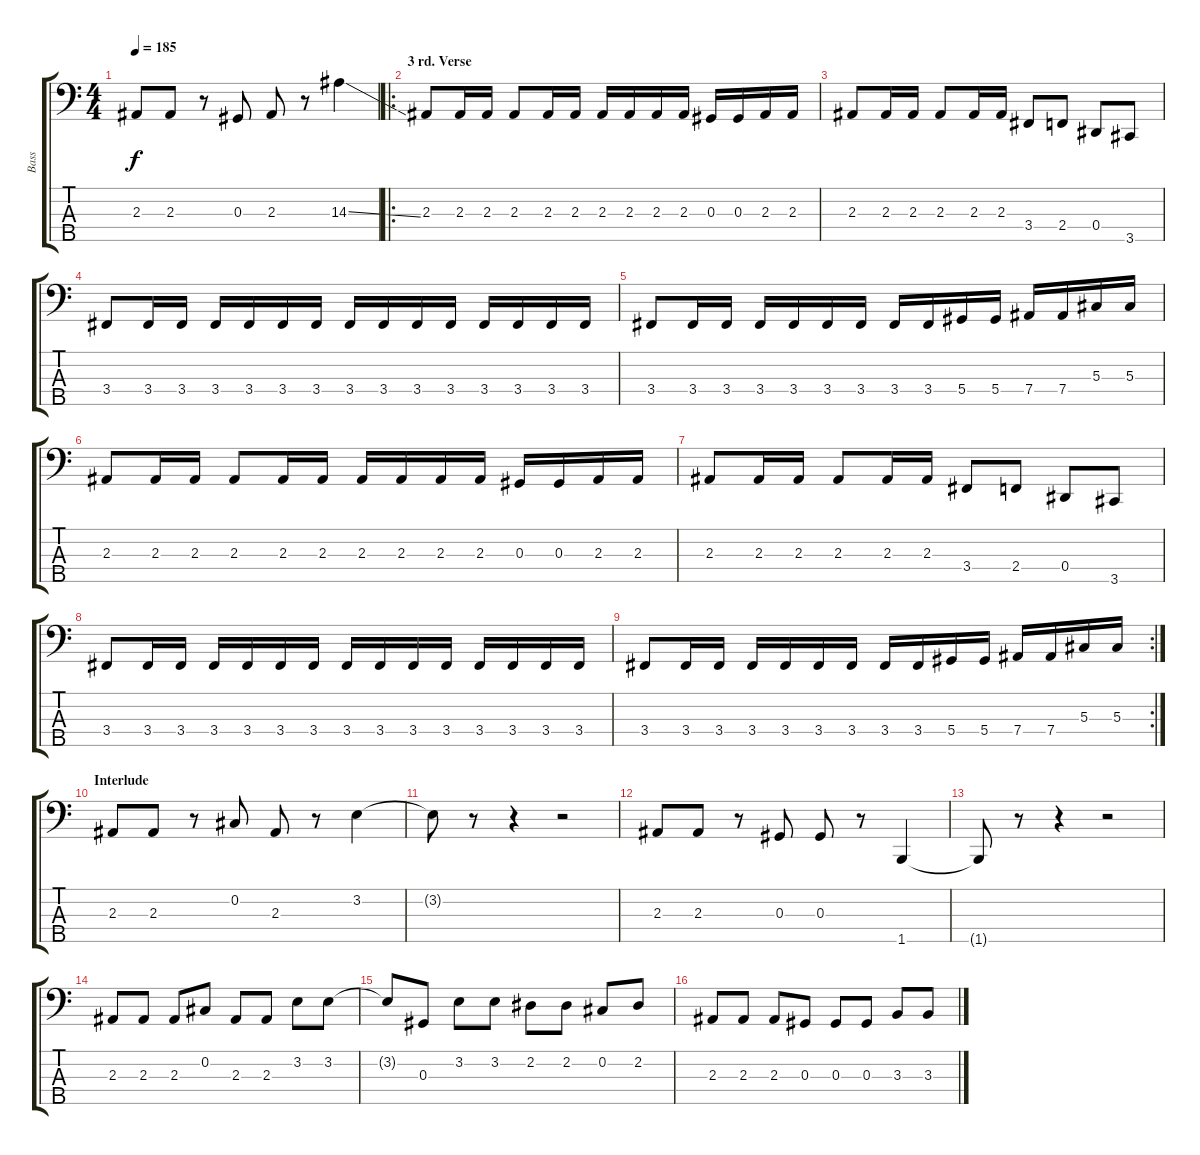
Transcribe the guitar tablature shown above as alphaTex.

\track ("Bass" "Bass") {instrument electricbassfinger}
\staff {score tabs}
\tuning (Gb2 Db2 Ab1 Eb1 Bb0) {hide}
\ts (4 4)
\tempo 185
\clef f4
\ks c
2.3.8{dy f} 2.3.8 r.8 0.3.8 2.3.8 r.8 14.3{ss}.4 |
\ro
\section ("" "3 rd. Verse")
2.3.8 2.3.16 2.3.16 2.3.8 2.3.16 2.3.16 2.3.16 2.3.16 2.3.16 2.3.16 0.3.16 0.3.16 2.3.16 2.3.16 |
2.3.8 2.3.16 2.3.16 2.3.8 2.3.16 2.3.16 3.4.8 2.4.8 0.4.8 3.5.8 |
3.4.8 3.4.16 3.4.16 3.4.16 3.4.16 3.4.16 3.4.16 3.4.16 3.4.16 3.4.16 3.4.16 3.4.16 3.4.16 3.4.16 3.4.16 |
3.4.8 3.4.16 3.4.16 3.4.16 3.4.16 3.4.16 3.4.16 3.4.16 3.4.16 5.4.16 5.4.16 7.4.16 7.4.16 5.3.16 5.3.16 |
2.3.8 2.3.16 2.3.16 2.3.8 2.3.16 2.3.16 2.3.16 2.3.16 2.3.16 2.3.16 0.3.16 0.3.16 2.3.16 2.3.16 |
2.3.8 2.3.16 2.3.16 2.3.8 2.3.16 2.3.16 3.4.8 2.4.8 0.4.8 3.5.8 |
3.4.8 3.4.16 3.4.16 3.4.16 3.4.16 3.4.16 3.4.16 3.4.16 3.4.16 3.4.16 3.4.16 3.4.16 3.4.16 3.4.16 3.4.16 |
\rc 2
3.4.8 3.4.16 3.4.16 3.4.16 3.4.16 3.4.16 3.4.16 3.4.16 3.4.16 5.4.16 5.4.16 7.4.16 7.4.16 5.3.16 5.3.16 |
\section ("" "Interlude")
2.3.8 2.3.8 r.8 0.2.8 2.3.8 r.8 3.2.4 |
3.2{t}.8 r.8 r.4 r.2 |
2.3.8 2.3.8 r.8 0.3.8 0.3.8 r.8 1.5.4 |
1.5{t}.8 r.8 r.4 r.2 |
2.3.8 2.3.8 2.3.8 0.2.8 2.3.8 2.3.8 3.2.8 3.2.8 |
3.2{t}.8 0.3.8 3.2.8 3.2.8 2.2.8 2.2.8 0.2.8 2.2.8 |
2.3.8 2.3.8 2.3.8 0.3.8 0.3.8 0.3.8 3.3.8 3.3.8
